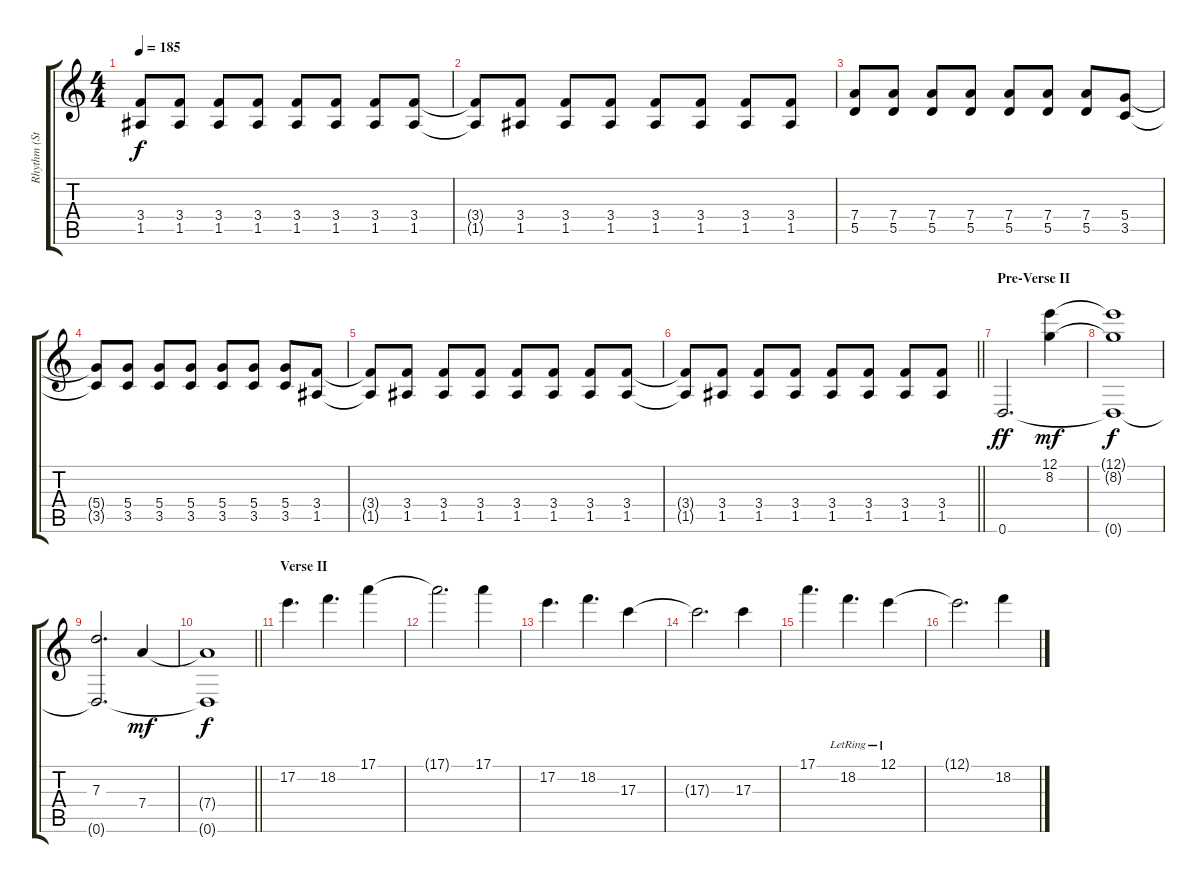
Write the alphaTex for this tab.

\track ("Rhythm (Standard Tuning)" "Rhythm (St") {mute instrument overdrivenguitar}
\staff {score tabs}
\tuning (E4 B3 G3 D3 A2 D2) {hide}
\ts (4 4)
\tempo 185
\clef g2
\ks c
(3.4{t} 1.5{t}).8{dy f} (3.4 1.5).8 (3.4 1.5).8 (3.4 1.5).8 (3.4 1.5).8 (3.4 1.5).8 (3.4 1.5).8 (3.4 1.5).8 |
(3.4{t} 1.5{t}).8 (3.4 1.5).8 (3.4 1.5).8 (3.4 1.5).8 (3.4 1.5).8 (3.4 1.5).8 (3.4 1.5).8 (3.4 1.5).8 |
(7.4 5.5).8 (7.4 5.5).8 (7.4 5.5).8 (7.4 5.5).8 (7.4 5.5).8 (7.4 5.5).8 (7.4 5.5).8 (5.4 3.5).8 |
(5.4{t} 3.5{t}).8 (5.4 3.5).8 (5.4 3.5).8 (5.4 3.5).8 (5.4 3.5).8 (5.4 3.5).8 (5.4 3.5).8 (3.4 1.5).8 |
(3.4{t} 1.5{t}).8 (3.4 1.5).8 (3.4 1.5).8 (3.4 1.5).8 (3.4 1.5).8 (3.4 1.5).8 (3.4 1.5).8 (3.4 1.5).8 |
\barLineRight lightlight
(3.4{t} 1.5{t}).8 (3.4 1.5).8 (3.4 1.5).8 (3.4 1.5).8 (3.4 1.5).8 (3.4 1.5).8 (3.4 1.5).8 (3.4 1.5).8 |
\section ("" "Pre-Verse II")
0.6.2{d dy ff} (12.1 8.2).4{dy mf} |
(12.1{t} 8.2{t} 0.6{t}).1{dy f} |
(7.3 0.6{t}).2{d} 7.4.4{dy mf} |
\barLineRight lightlight
(7.4{t} 0.6{t}).1{dy f} |
\section ("" "Verse II")
17.2.4{d volume 10} 18.2.4{d} 17.1.4 |
17.1{t}.2{d} 17.1.4 |
17.2.4{d} 18.2.4{d} 17.3.4 |
17.3{t}.2{d} 17.3.4 |
17.1.4{d} 18.2{lr}.4{d} 12.1{lr}.4 |
12.1{t}.2{d} 18.2.4
